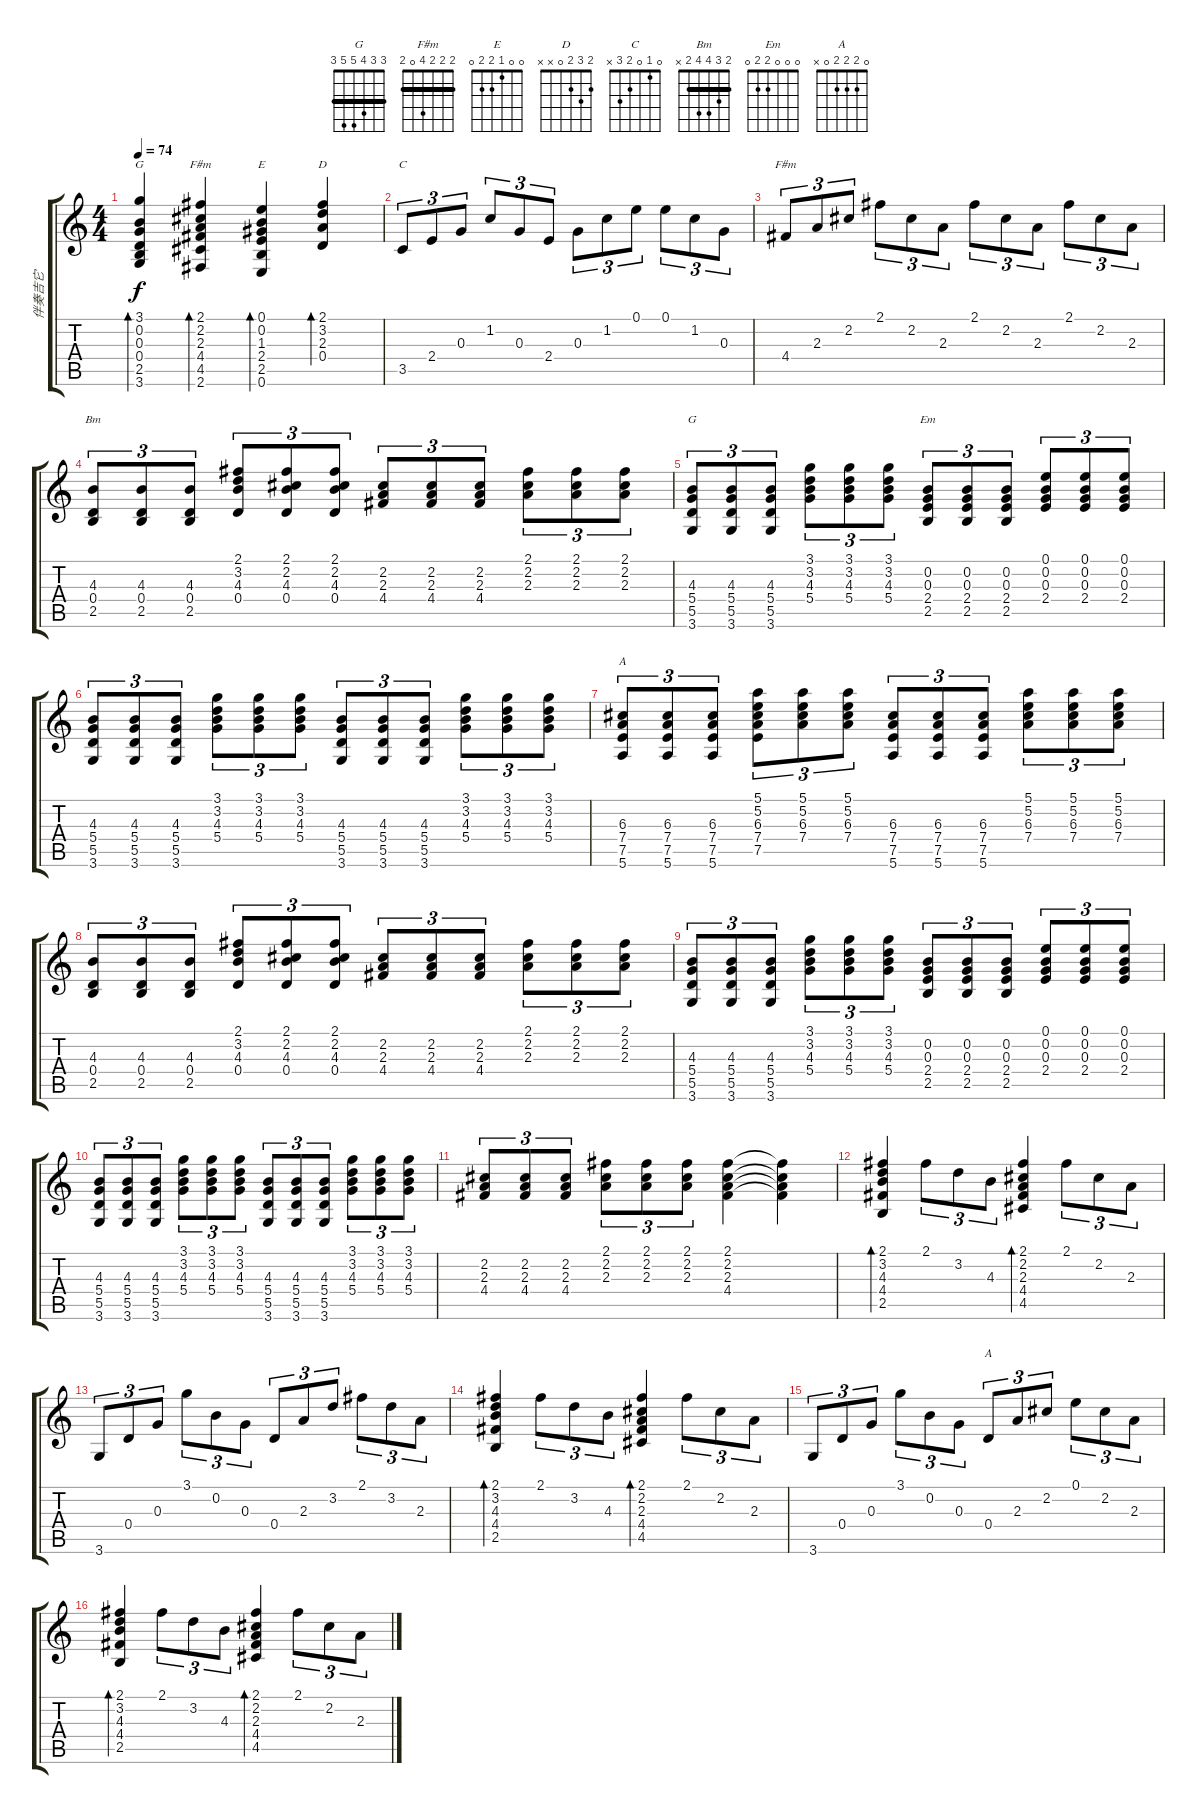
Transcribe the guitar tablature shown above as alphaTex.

\track ("伴奏吉它" "伴奏吉它") {instrument acousticguitarsteel}
\staff {score tabs}
\tuning (E4 B3 G3 D3 A2 E2) {hide}
\chord ("G" 3 0 0 0 2 3)
\chord ("F#m" 2 2 2 4 4 2) {barre 2}
\chord ("E" 0 0 1 2 2 0)
\chord ("D" 2 3 2 0 x x)
\chord ("C" 0 1 0 2 3 x)
\chord ("F#m" 2 2 2 4 0 2) {barre 2}
\chord ("Bm" 2 3 4 4 2 x) {barre 2}
\chord ("G" 3 3 4 5 5 3) {barre 3}
\chord ("Em" 0 0 0 2 2 0)
\chord ("A" 5 5 6 7 7 5) {firstfret 5 barre 5}
\chord ("A" 0 2 2 2 0 x)
\ts (4 4)
\tempo 74
\clef g2
\ks c
(3.1 0.2 0.3 0.4 2.5 3.6).4{bd 240 ch "G" dy f} (2.1 2.2 2.3 4.4 4.5 2.6).4{bd 240 ch "F#m"} (0.1 0.2 1.3 2.4 2.5 0.6).4{bd 240 ch "E"} (2.1 3.2 2.3 0.4).4{bd 240 ch "D"} |
3.5.8{tu (3 2) ch "C"} 2.4.8{tu (3 2)} 0.3.8{tu (3 2)} 1.2.8{tu (3 2)} 0.3.8{tu (3 2)} 2.4.8{tu (3 2)} 0.3.8{tu (3 2)} 1.2.8{tu (3 2)} 0.1.8{tu (3 2)} 0.1.8{tu (3 2)} 1.2.8{tu (3 2)} 0.3.8{tu (3 2)} |
4.4.8{tu (3 2) ch "F#m"} 2.3.8{tu (3 2)} 2.2.8{tu (3 2)} 2.1.8{tu (3 2)} 2.2.8{tu (3 2)} 2.3.8{tu (3 2)} 2.1.8{tu (3 2)} 2.2.8{tu (3 2)} 2.3.8{tu (3 2)} 2.1.8{tu (3 2)} 2.2.8{tu (3 2)} 2.3.8{tu (3 2)} |
(4.3 0.4 2.5).8{tu (3 2) ch "Bm"} (4.3 0.4 2.5).8{tu (3 2)} (4.3 0.4 2.5).8{tu (3 2)} (2.1 3.2 4.3 0.4).8{tu (3 2)} (2.1 2.2 4.3 0.4).8{tu (3 2)} (2.1 2.2 4.3 0.4).8{tu (3 2)} (2.2 2.3 4.4).8{tu (3 2)} (2.2 2.3 4.4).8{tu (3 2)} (2.2 2.3 4.4).8{tu (3 2)} (2.1 2.2 2.3).8{tu (3 2)} (2.1 2.2 2.3).8{tu (3 2)} (2.1 2.2 2.3).8{tu (3 2)} |
(4.3 5.4 5.5 3.6).8{tu (3 2) ch "G"} (4.3 5.4 5.5 3.6).8{tu (3 2)} (4.3 5.4 5.5 3.6).8{tu (3 2)} (3.1 3.2 4.3 5.4).8{tu (3 2)} (3.1 3.2 4.3 5.4).8{tu (3 2)} (3.1 3.2 4.3 5.4).8{tu (3 2)} (0.2 0.3 2.4 2.5).8{tu (3 2) ch "Em"} (0.2 0.3 2.4 2.5).8{tu (3 2)} (0.2 0.3 2.4 2.5).8{tu (3 2)} (0.1 0.2 0.3 2.4).8{tu (3 2)} (0.1 0.2 0.3 2.4).8{tu (3 2)} (0.1 0.2 0.3 2.4).8{tu (3 2)} |
(4.3 5.4 5.5 3.6).8{tu (3 2)} (4.3 5.4 5.5 3.6).8{tu (3 2)} (4.3 5.4 5.5 3.6).8{tu (3 2)} (3.1 3.2 4.3 5.4).8{tu (3 2)} (3.1 3.2 4.3 5.4).8{tu (3 2)} (3.1 3.2 4.3 5.4).8{tu (3 2)} (4.3 5.4 5.5 3.6).8{tu (3 2)} (4.3 5.4 5.5 3.6).8{tu (3 2)} (4.3 5.4 5.5 3.6).8{tu (3 2)} (3.1 3.2 4.3 5.4).8{tu (3 2)} (3.1 3.2 4.3 5.4).8{tu (3 2)} (3.1 3.2 4.3 5.4).8{tu (3 2)} |
(6.3 7.4 7.5 5.6).8{tu (3 2) ch "A"} (6.3 7.4 7.5 5.6).8{tu (3 2)} (6.3 7.4 7.5 5.6).8{tu (3 2)} (5.1 5.2 6.3 7.4 7.5).8{tu (3 2)} (5.1 5.2 6.3 7.4).8{tu (3 2)} (5.1 5.2 6.3 7.4).8{tu (3 2)} (6.3 7.4 7.5 5.6).8{tu (3 2)} (6.3 7.4 7.5 5.6).8{tu (3 2)} (6.3 7.4 7.5 5.6).8{tu (3 2)} (5.1 5.2 6.3 7.4).8{tu (3 2)} (5.1 5.2 6.3 7.4).8{tu (3 2)} (5.1 5.2 6.3 7.4).8{tu (3 2)} |
(4.3 0.4 2.5).8{tu (3 2)} (4.3 0.4 2.5).8{tu (3 2)} (4.3 0.4 2.5).8{tu (3 2)} (2.1 3.2 4.3 0.4).8{tu (3 2)} (2.1 2.2 4.3 0.4).8{tu (3 2)} (2.1 2.2 4.3 0.4).8{tu (3 2)} (2.2 2.3 4.4).8{tu (3 2)} (2.2 2.3 4.4).8{tu (3 2)} (2.2 2.3 4.4).8{tu (3 2)} (2.1 2.2 2.3).8{tu (3 2)} (2.1 2.2 2.3).8{tu (3 2) txt ""} (2.1 2.2 2.3).8{tu (3 2)} |
(4.3 5.4 5.5 3.6).8{tu (3 2)} (4.3 5.4 5.5 3.6).8{tu (3 2)} (4.3 5.4 5.5 3.6).8{tu (3 2)} (3.1 3.2 4.3 5.4).8{tu (3 2)} (3.1 3.2 4.3 5.4).8{tu (3 2)} (3.1 3.2 4.3 5.4).8{tu (3 2)} (0.2 0.3 2.4 2.5).8{tu (3 2)} (0.2 0.3 2.4 2.5).8{tu (3 2)} (0.2 0.3 2.4 2.5).8{tu (3 2)} (0.1 0.2 0.3 2.4).8{tu (3 2)} (0.1 0.2 0.3 2.4).8{tu (3 2)} (0.1 0.2 0.3 2.4).8{tu (3 2)} |
(4.3 5.4 5.5 3.6).8{tu (3 2)} (4.3 5.4 5.5 3.6).8{tu (3 2)} (4.3 5.4 5.5 3.6).8{tu (3 2)} (3.1 3.2 4.3 5.4).8{tu (3 2)} (3.1 3.2 4.3 5.4).8{tu (3 2)} (3.1 3.2 4.3 5.4).8{tu (3 2)} (4.3 5.4 5.5 3.6).8{tu (3 2)} (4.3 5.4 5.5 3.6).8{tu (3 2)} (4.3 5.4 5.5 3.6).8{tu (3 2)} (3.1 3.2 4.3 5.4).8{tu (3 2)} (3.1 3.2 4.3 5.4).8{tu (3 2)} (3.1 3.2 4.3 5.4).8{tu (3 2)} |
(2.2 2.3 4.4).8{tu (3 2)} (2.2 2.3 4.4).8{tu (3 2)} (2.2 2.3 4.4).8{tu (3 2)} (2.1 2.2 2.3).8{tu (3 2)} (2.1 2.2 2.3).8{tu (3 2)} (2.1 2.2 2.3).8{tu (3 2)} (2.1 2.2 2.3 4.4).4 (2.1{t} 2.2{t} 2.3{t} 4.4{t}).4 |
(2.1 3.2 4.3 4.4 2.5).4{bd 240} 2.1.8{tu (3 2)} 3.2.8{tu (3 2)} 4.3.8{tu (3 2)} (2.1 2.2 2.3 4.4 4.5).4{bd 240} 2.1.8{tu (3 2)} 2.2.8{tu (3 2)} 2.3.8{tu (3 2)} |
3.6.8{tu (3 2)} 0.4.8{tu (3 2)} 0.3.8{tu (3 2)} 3.1.8{tu (3 2)} 0.2.8{tu (3 2)} 0.3.8{tu (3 2)} 0.4.8{tu (3 2)} 2.3.8{tu (3 2)} 3.2.8{tu (3 2)} 2.1.8{tu (3 2)} 3.2.8{tu (3 2)} 2.3.8{tu (3 2)} |
(2.1 3.2 4.3 4.4 2.5).4{bd 240} 2.1.8{tu (3 2)} 3.2.8{tu (3 2)} 4.3.8{tu (3 2)} (2.1 2.2 2.3 4.4 4.5).4{bd 240} 2.1.8{tu (3 2)} 2.2.8{tu (3 2)} 2.3.8{tu (3 2)} |
3.6.8{tu (3 2)} 0.4.8{tu (3 2)} 0.3.8{tu (3 2)} 3.1.8{tu (3 2)} 0.2.8{tu (3 2)} 0.3.8{tu (3 2)} 0.4.8{tu (3 2) ch "A"} 2.3.8{tu (3 2)} 2.2.8{tu (3 2)} 0.1.8{tu (3 2)} 2.2.8{tu (3 2)} 2.3.8{tu (3 2)} |
(2.1 3.2 4.3 4.4 2.5).4{bd 240} 2.1.8{tu (3 2)} 3.2.8{tu (3 2)} 4.3.8{tu (3 2)} (2.1 2.2 2.3 4.4 4.5).4{bd 240} 2.1.8{tu (3 2)} 2.2.8{tu (3 2)} 2.3.8{tu (3 2)}
